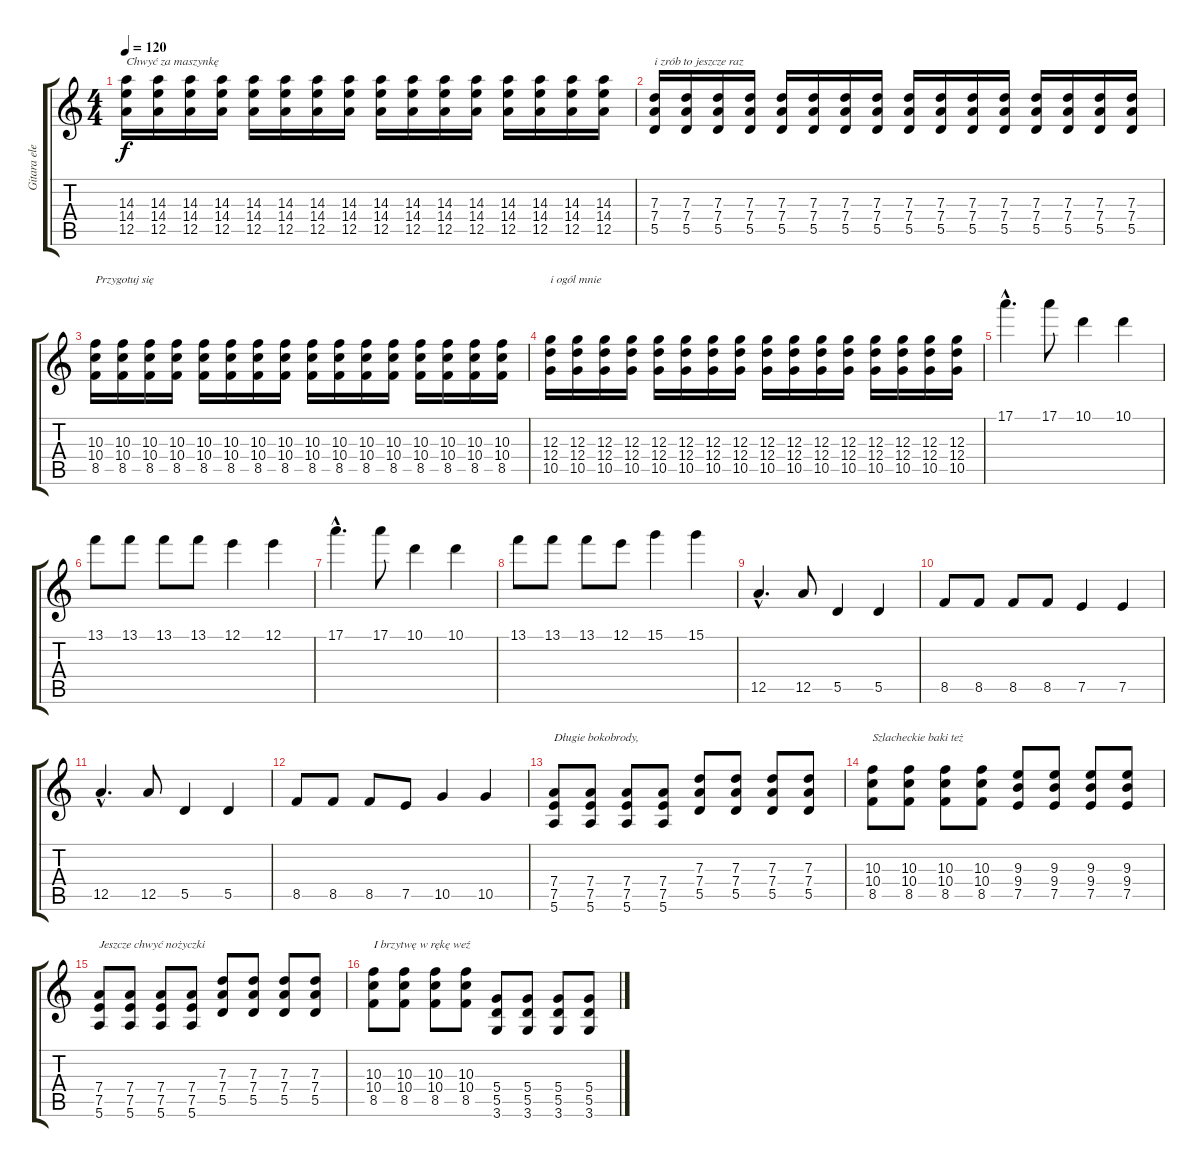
\track ("Gitara elektryczna" "Gitara ele") {instrument distortionguitar}
\staff {score tabs}
\tuning (E4 B3 G3 D3 A2 E2) {hide}
\ts (4 4)
\tempo 120
\clef g2
\ks c
(14.3 14.4 12.5).16{txt "Chwyć za maszynkę" dy f} (14.3 14.4 12.5).16 (14.3 14.4 12.5).16 (14.3 14.4 12.5).16 (14.3 14.4 12.5).16 (14.3 14.4 12.5).16 (14.3 14.4 12.5).16 (14.3 14.4 12.5).16 (14.3 14.4 12.5).16 (14.3 14.4 12.5).16 (14.3 14.4 12.5).16 (14.3 14.4 12.5).16 (14.3 14.4 12.5).16 (14.3 14.4 12.5).16 (14.3 14.4 12.5).16 (14.3 14.4 12.5).16 |
(7.3 7.4 5.5).16{txt "i zrób to jeszcze raz"} (7.3 7.4 5.5).16 (7.3 7.4 5.5).16 (7.3 7.4 5.5).16 (7.3 7.4 5.5).16 (7.3 7.4 5.5).16 (7.3 7.4 5.5).16 (7.3 7.4 5.5).16 (7.3 7.4 5.5).16 (7.3 7.4 5.5).16 (7.3 7.4 5.5).16 (7.3 7.4 5.5).16 (7.3 7.4 5.5).16 (7.3 7.4 5.5).16 (7.3 7.4 5.5).16 (7.3 7.4 5.5).16 |
(10.3 10.4 8.5).16{txt "Przygotuj się"} (10.3 10.4 8.5).16 (10.3 10.4 8.5).16 (10.3 10.4 8.5).16 (10.3 10.4 8.5).16 (10.3 10.4 8.5).16 (10.3 10.4 8.5).16 (10.3 10.4 8.5).16 (10.3 10.4 8.5).16 (10.3 10.4 8.5).16 (10.3 10.4 8.5).16 (10.3 10.4 8.5).16 (10.3 10.4 8.5).16 (10.3 10.4 8.5).16 (10.3 10.4 8.5).16 (10.3 10.4 8.5).16 |
(12.3 12.4 10.5).16{txt "i ogól mnie"} (12.3 12.4 10.5).16 (12.3 12.4 10.5).16 (12.3 12.4 10.5).16 (12.3 12.4 10.5).16 (12.3 12.4 10.5).16 (12.3 12.4 10.5).16 (12.3 12.4 10.5).16 (12.3 12.4 10.5).16 (12.3 12.4 10.5).16 (12.3 12.4 10.5).16 (12.3 12.4 10.5).16 (12.3 12.4 10.5).16 (12.3 12.4 10.5).16 (12.3 12.4 10.5).16 (12.3 12.4 10.5).16 |
17.1{hac}.4{d} 17.1.8 10.1.4 10.1.4 |
13.1.8 13.1.8 13.1.8 13.1.8 12.1.4 12.1.4 |
17.1{hac}.4{d} 17.1.8 10.1.4 10.1.4 |
13.1.8 13.1.8 13.1.8 12.1.8 15.1.4 15.1.4 |
12.5{hac}.4{d} 12.5.8 5.5.4 5.5.4 |
8.5.8 8.5.8 8.5.8 8.5.8 7.5.4 7.5.4 |
12.5{hac}.4{d} 12.5.8 5.5.4 5.5.4 |
8.5.8 8.5.8 8.5.8 7.5.8 10.5.4 10.5.4 |
(7.4 7.5 5.6).8{txt "Długie bokobrody,"} (7.4 7.5 5.6).8 (7.4 7.5 5.6).8 (7.4 7.5 5.6).8 (7.3 7.4 5.5).8 (7.3 7.4 5.5).8 (7.3 7.4 5.5).8 (7.3 7.4 5.5).8 |
(10.3 10.4 8.5).8{txt "Szlacheckie baki też"} (10.3 10.4 8.5).8 (10.3 10.4 8.5).8 (10.3 10.4 8.5).8 (9.3 9.4 7.5).8 (9.3 9.4 7.5).8 (9.3 9.4 7.5).8 (9.3 9.4 7.5).8 |
(7.4 7.5 5.6).8{txt "Jeszcze chwyć nożyczki"} (7.4 7.5 5.6).8 (7.4 7.5 5.6).8 (7.4 7.5 5.6).8 (7.3 7.4 5.5).8 (7.3 7.4 5.5).8 (7.3 7.4 5.5).8 (7.3 7.4 5.5).8 |
(10.3 10.4 8.5).8{txt "I brzytwę w rękę weź"} (10.3 10.4 8.5).8 (10.3 10.4 8.5).8 (10.3 10.4 8.5).8 (5.4 5.5 3.6).8 (5.4 5.5 3.6).8 (5.4 5.5 3.6).8 (5.4 5.5 3.6).8
